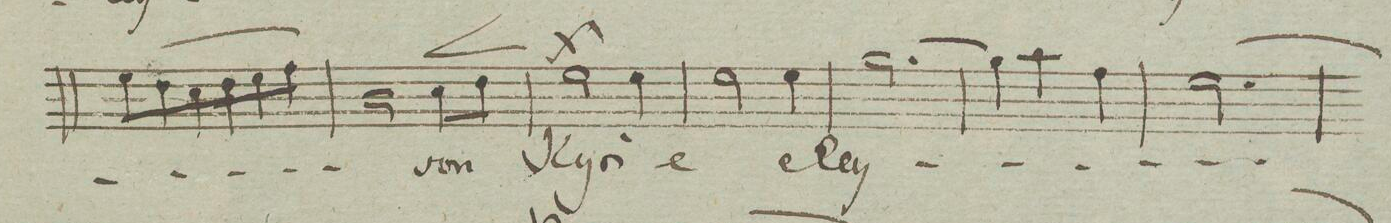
**kern	**text	**dynam
*I"Soprano. Tutti.	*	*
*clefC1	*	*
*k[]	*	*
*M3/4	*	*
(8cc\L	.	.
8b\	.	.
8a\	.	.
8b\	.	.
8cc\	.	.
8dd\J)	.	.
=106	=106	=106
2g\	.	.
8a\L	-son	<
8b\J	.	[[
=107	=107	=107
2cc\	Ky-	f
4cc\	-ri-	.
=108	=108	=108
2cc\	-e	.
4cc\	e-	.
=109	=109	=109
[2.ee\	-ley-	.
=110	=110	=110
4ee\]	.	.
4ff\	.	.
4dd\	.	.
=111	=111	=111
[2.cc\	.	.
=112	=112	=112
*-	*-	*-
